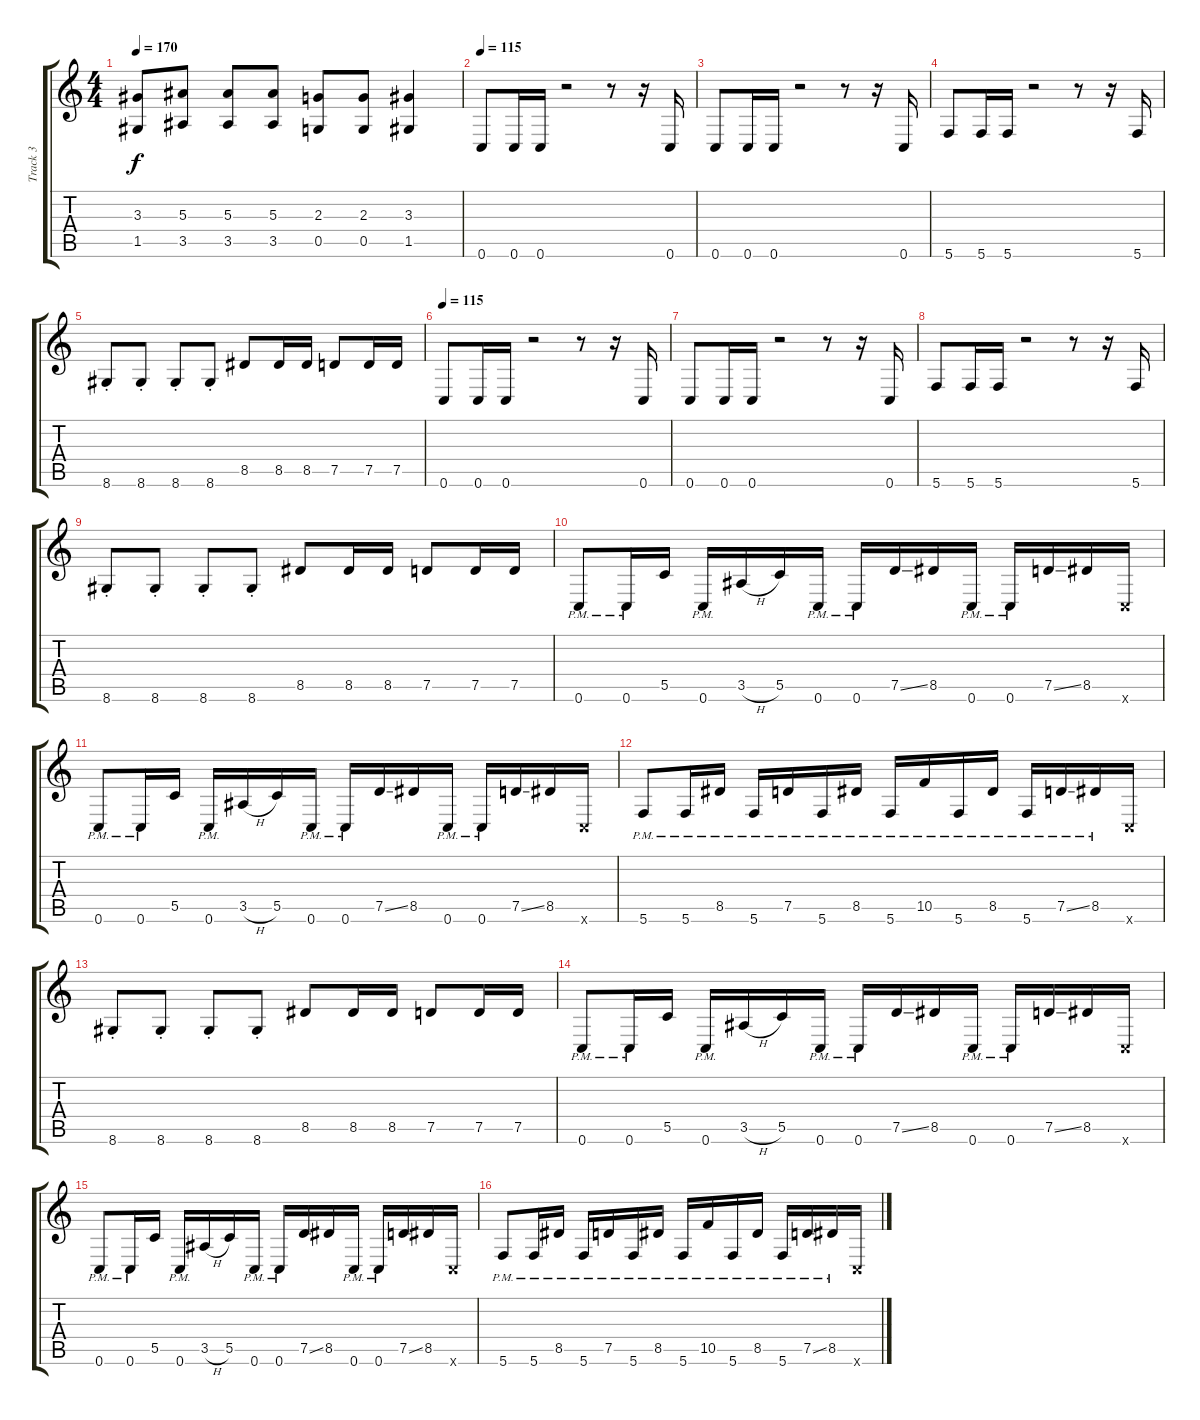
\track ("Track 3" "Track 3") {instrument electricbasspick}
\staff {score tabs}
\tuning (D4 A3 F3 C3 G2 C2) {hide}
\ts (4 4)
\tempo 170
\clef g2
\ks c
(3.3 1.5).8{dy f} (5.3 3.5).8 (5.3 3.5).8 (5.3 3.5).8 (2.3 0.5).8 (2.3 0.5).8 (3.3 1.5).4 |
\tempo 115
0.6.8 0.6.16 0.6.16 r.2 r.8 r.16 0.6.16 |
0.6.8 0.6.16 0.6.16 r.2 r.8 r.16 0.6.16 |
5.6.8 5.6.16 5.6.16 r.2 r.8 r.16 5.6.16 |
8.6{st}.8 8.6{st}.8 8.6{st}.8 8.6{st}.8 8.5.8 8.5.16 8.5.16 7.5.8 7.5.16 7.5.16 |
\tempo 115
0.6.8 0.6.16 0.6.16 r.2 r.8 r.16 0.6.16 |
0.6.8 0.6.16 0.6.16 r.2 r.8 r.16 0.6.16 |
5.6.8 5.6.16 5.6.16 r.2 r.8 r.16 5.6.16 |
8.6{st}.8 8.6{st}.8 8.6{st}.8 8.6{st}.8 8.5.8 8.5.16 8.5.16 7.5.8 7.5.16 7.5.16 |
0.6{pm}.8 0.6{pm}.16 5.5.16 0.6{pm}.16 3.5{h}.16 5.5.16 0.6{pm}.16 0.6{pm}.16 7.5{ss}.16 8.5.16 0.6{pm}.16 0.6{pm}.16 7.5{ss}.16 8.5.16 0.6{x}.16 |
0.6{pm}.8 0.6{pm}.16 5.5.16 0.6{pm}.16 3.5{h}.16 5.5.16 0.6{pm}.16 0.6{pm}.16 7.5{ss}.16 8.5.16 0.6{pm}.16 0.6{pm}.16 7.5{ss}.16 8.5.16 0.6{x}.16 |
5.6{pm}.8 5.6{pm}.16 8.5{pm}.16 5.6{pm}.16 7.5{pm}.16 5.6{pm}.16 8.5{pm}.16 5.6{pm}.16 10.5{pm}.16 5.6{pm}.16 8.5{pm}.16 5.6{pm}.16 7.5{ss pm}.16 8.5{pm}.16 0.6{x}.16 |
8.6{st}.8 8.6{st}.8 8.6{st}.8 8.6{st}.8 8.5.8 8.5.16 8.5.16 7.5.8 7.5.16 7.5.16 |
0.6{pm}.8 0.6{pm}.16 5.5.16 0.6{pm}.16 3.5{h}.16 5.5.16 0.6{pm}.16 0.6{pm}.16 7.5{ss}.16 8.5.16 0.6{pm}.16 0.6{pm}.16 7.5{ss}.16 8.5.16 0.6{x}.16 |
0.6{pm}.8 0.6{pm}.16 5.5.16 0.6{pm}.16 3.5{h}.16 5.5.16 0.6{pm}.16 0.6{pm}.16 7.5{ss}.16 8.5.16 0.6{pm}.16 0.6{pm}.16 7.5{ss}.16 8.5.16 0.6{x}.16 |
5.6{pm}.8 5.6{pm}.16 8.5{pm}.16 5.6{pm}.16 7.5{pm}.16 5.6{pm}.16 8.5{pm}.16 5.6{pm}.16 10.5{pm}.16 5.6{pm}.16 8.5{pm}.16 5.6{pm}.16 7.5{ss pm}.16 8.5{pm}.16 0.6{x}.16
